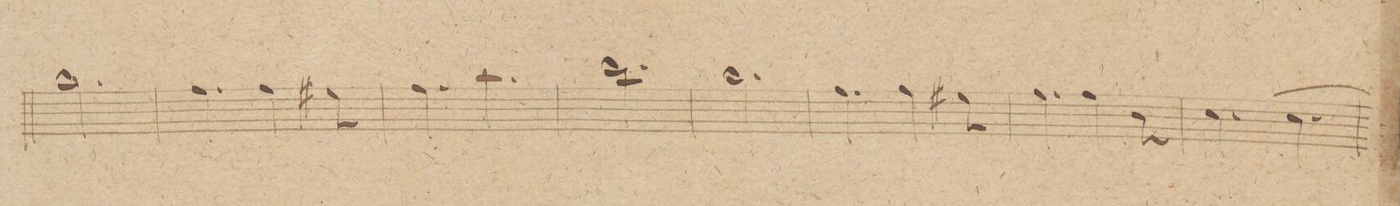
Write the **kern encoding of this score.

**kern	**dynam
*I"Fagotto 2do	*
*clefF4	*
*k[]	*
*M6/8	*
2.B\	.
=30	=30
4.A\	.
4A\	.
8G#X\	.
=31	=31
4.A\	.
4.c\	.
=32	=32
2.d\	.
=33	=33
2.B\	.
=34	=34
4.A\	.
4A\	.
8G#X\	.
=35	=35
4.A\	.
4A\	.
8D\	.
=36	=36
(4.E\	.
4.E\	.
=37	=37
*-	*-
